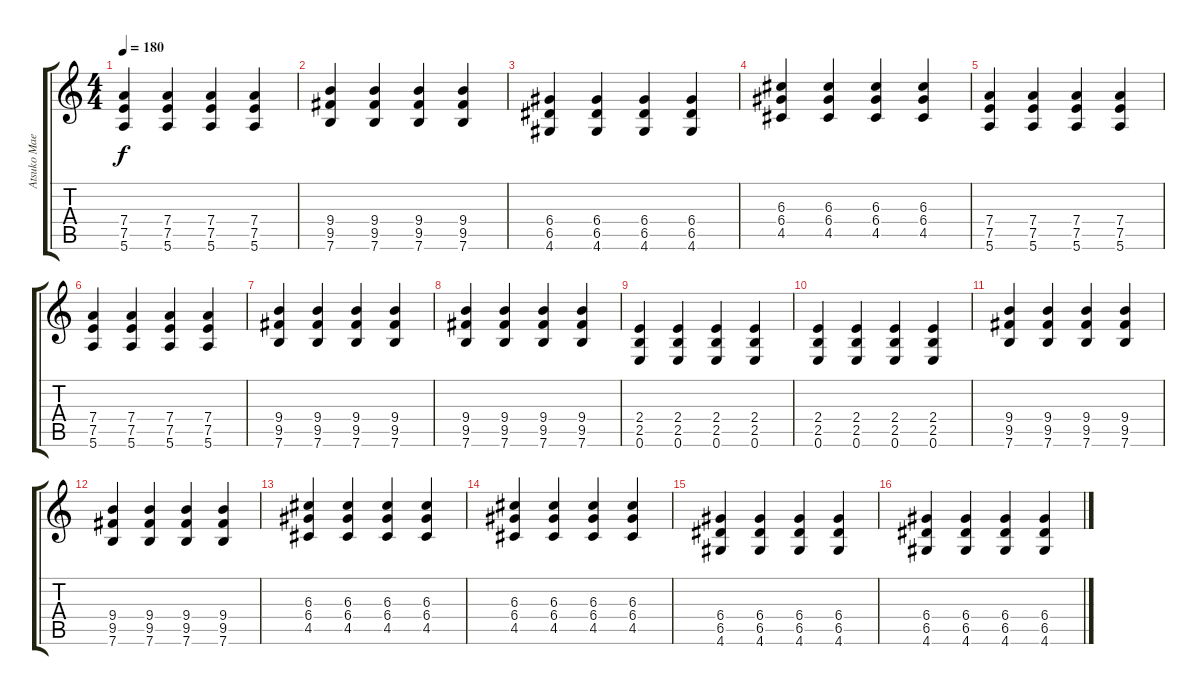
\track ("Atsuko Maeda" "Atsuko Mae") {instrument acousticguitarsteel}
\staff {score tabs}
\tuning (E4 B3 G3 D3 A2 E2) {hide}
\ts (4 4)
\tempo 180
\clef g2
\ks c
(7.4 7.5 5.6).4{dy f} (7.4 7.5 5.6).4 (7.4 7.5 5.6).4 (7.4 7.5 5.6).4 |
(9.4 9.5 7.6).4 (9.4 9.5 7.6).4 (9.4 9.5 7.6).4 (9.4 9.5 7.6).4 |
(6.4 6.5 4.6).4 (6.4 6.5 4.6).4 (6.4 6.5 4.6).4 (6.4 6.5 4.6).4 |
(6.3 6.4 4.5).4 (6.3 6.4 4.5).4 (6.3 6.4 4.5).4 (6.3 6.4 4.5).4 |
(7.4 7.5 5.6).4 (7.4 7.5 5.6).4 (7.4 7.5 5.6).4 (7.4 7.5 5.6).4 |
(7.4 7.5 5.6).4 (7.4 7.5 5.6).4 (7.4 7.5 5.6).4 (7.4 7.5 5.6).4 |
(9.4 9.5 7.6).4 (9.4 9.5 7.6).4 (9.4 9.5 7.6).4 (9.4 9.5 7.6).4 |
(9.4 9.5 7.6).4 (9.4 9.5 7.6).4 (9.4 9.5 7.6).4 (9.4 9.5 7.6).4 |
(2.4 2.5 0.6).4 (2.4 2.5 0.6).4 (2.4 2.5 0.6).4 (2.4 2.5 0.6).4 |
(2.4 2.5 0.6).4 (2.4 2.5 0.6).4 (2.4 2.5 0.6).4 (2.4 2.5 0.6).4 |
(9.4 9.5 7.6).4 (9.4 9.5 7.6).4 (9.4 9.5 7.6).4 (9.4 9.5 7.6).4 |
(9.4 9.5 7.6).4 (9.4 9.5 7.6).4 (9.4 9.5 7.6).4 (9.4 9.5 7.6).4 |
(6.3 6.4 4.5).4 (6.3 6.4 4.5).4 (6.3 6.4 4.5).4 (6.3 6.4 4.5).4 |
(6.3 6.4 4.5).4 (6.3 6.4 4.5).4 (6.3 6.4 4.5).4 (6.3 6.4 4.5).4 |
(6.4 6.5 4.6).4 (6.4 6.5 4.6).4 (6.4 6.5 4.6).4 (6.4 6.5 4.6).4 |
(6.4 6.5 4.6).4 (6.4 6.5 4.6).4 (6.4 6.5 4.6).4 (6.4 6.5 4.6).4
